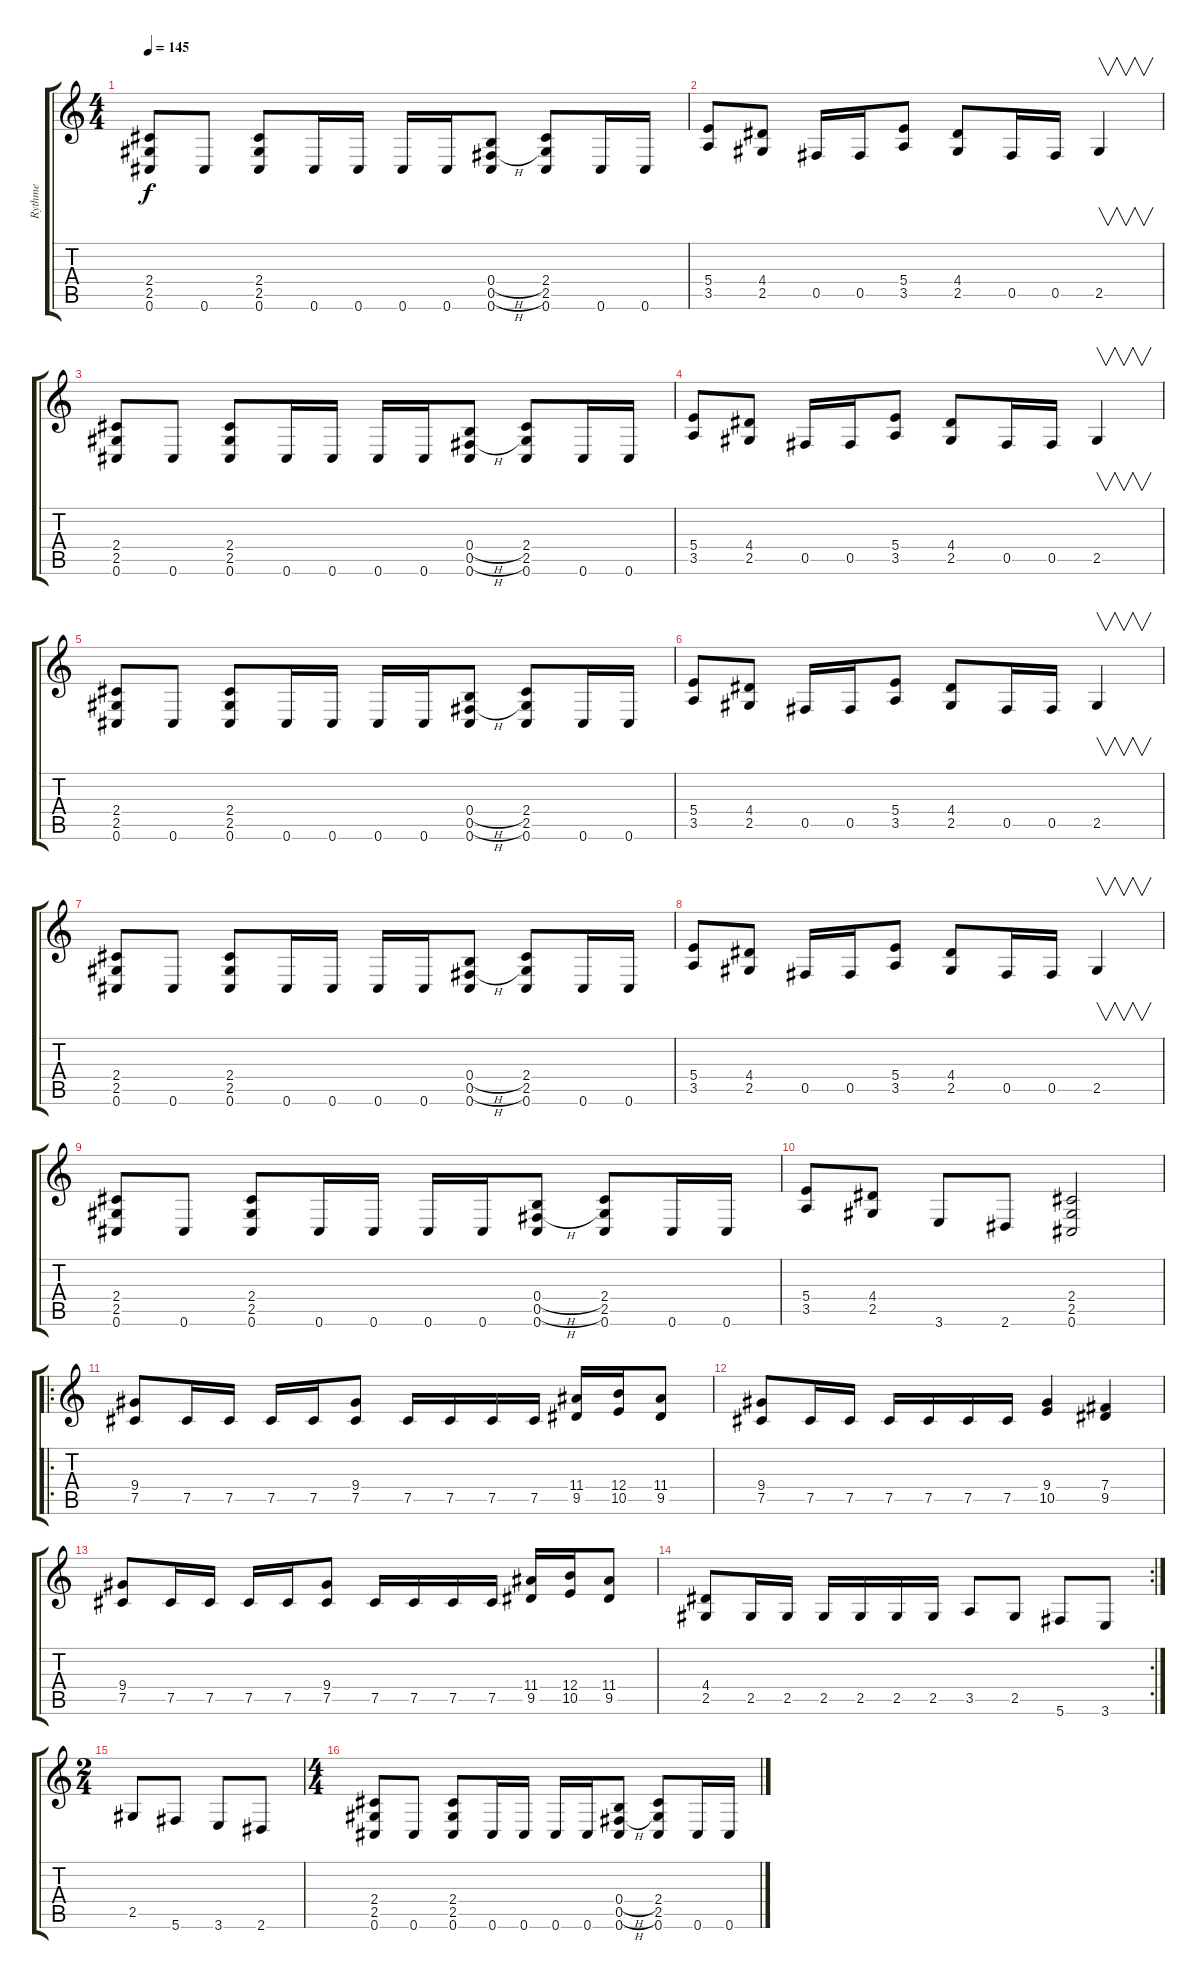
\track ("Rythme" "Rythme") {instrument distortionguitar}
\staff {score tabs}
\tuning (Db4 Ab3 E3 B2 Gb2 Db2) {hide}
\ts (4 4)
\tempo 145
\clef g2
\ks c
(2.4 2.5 0.6).8{dy f} 0.6.8 (2.4 2.5 0.6).8 0.6.16 0.6.16 0.6.16 0.6.16 (0.4{h} 0.5{h} 0.6).8 (2.4 2.5 0.6).8 0.6.16 0.6.16 |
(5.4 3.5).8 (4.4 2.5).8 0.5.16 0.5.16 (5.4 3.5).8 (4.4 2.5).8 0.5.16 0.5.16 2.5.4{v} |
(2.4 2.5 0.6).8 0.6.8 (2.4 2.5 0.6).8 0.6.16 0.6.16 0.6.16 0.6.16 (0.4{h} 0.5{h} 0.6).8 (2.4 2.5 0.6).8 0.6.16 0.6.16 |
(5.4 3.5).8 (4.4 2.5).8 0.5.16 0.5.16 (5.4 3.5).8 (4.4 2.5).8 0.5.16 0.5.16 2.5.4{v} |
(2.4 2.5 0.6).8 0.6.8 (2.4 2.5 0.6).8 0.6.16 0.6.16 0.6.16 0.6.16 (0.4{h} 0.5{h} 0.6).8 (2.4 2.5 0.6).8 0.6.16 0.6.16 |
(5.4 3.5).8 (4.4 2.5).8 0.5.16 0.5.16 (5.4 3.5).8 (4.4 2.5).8 0.5.16 0.5.16 2.5.4{v} |
(2.4 2.5 0.6).8 0.6.8 (2.4 2.5 0.6).8 0.6.16 0.6.16 0.6.16 0.6.16 (0.4{h} 0.5{h} 0.6).8 (2.4 2.5 0.6).8 0.6.16 0.6.16 |
(5.4 3.5).8 (4.4 2.5).8 0.5.16 0.5.16 (5.4 3.5).8 (4.4 2.5).8 0.5.16 0.5.16 2.5.4{v} |
(2.4 2.5 0.6).8 0.6.8 (2.4 2.5 0.6).8 0.6.16 0.6.16 0.6.16 0.6.16 (0.4{h} 0.5{h} 0.6).8 (2.4 2.5 0.6).8 0.6.16 0.6.16 |
(5.4 3.5).8 (4.4 2.5).8 3.6.8 2.6.8 (2.4 2.5 0.6).2 |
\ro
(9.4 7.5).8 7.5.16 7.5.16 7.5.16 7.5.16 (9.4 7.5).8 7.5.16 7.5.16 7.5.16 7.5.16 (11.4 9.5).16 (12.4 10.5).16 (11.4 9.5).8 |
(9.4 7.5).8 7.5.16 7.5.16 7.5.16 7.5.16 7.5.16 7.5.16 (9.4 10.5).4 (7.4 9.5).4 |
(9.4 7.5).8 7.5.16 7.5.16 7.5.16 7.5.16 (9.4 7.5).8 7.5.16 7.5.16 7.5.16 7.5.16 (11.4 9.5).16 (12.4 10.5).16 (11.4 9.5).8 |
\rc 2
(4.4 2.5).8 2.5.16 2.5.16 2.5.16 2.5.16 2.5.16 2.5.16 3.5.8 2.5.8 5.6.8 3.6.8 |
\ts (2 4)
2.5.8 5.6.8 3.6.8 2.6.8 |
\ts (4 4)
(2.4 2.5 0.6).8 0.6.8 (2.4 2.5 0.6).8 0.6.16 0.6.16 0.6.16 0.6.16 (0.4{h} 0.5{h} 0.6).8 (2.4 2.5 0.6).8 0.6.16 0.6.16
